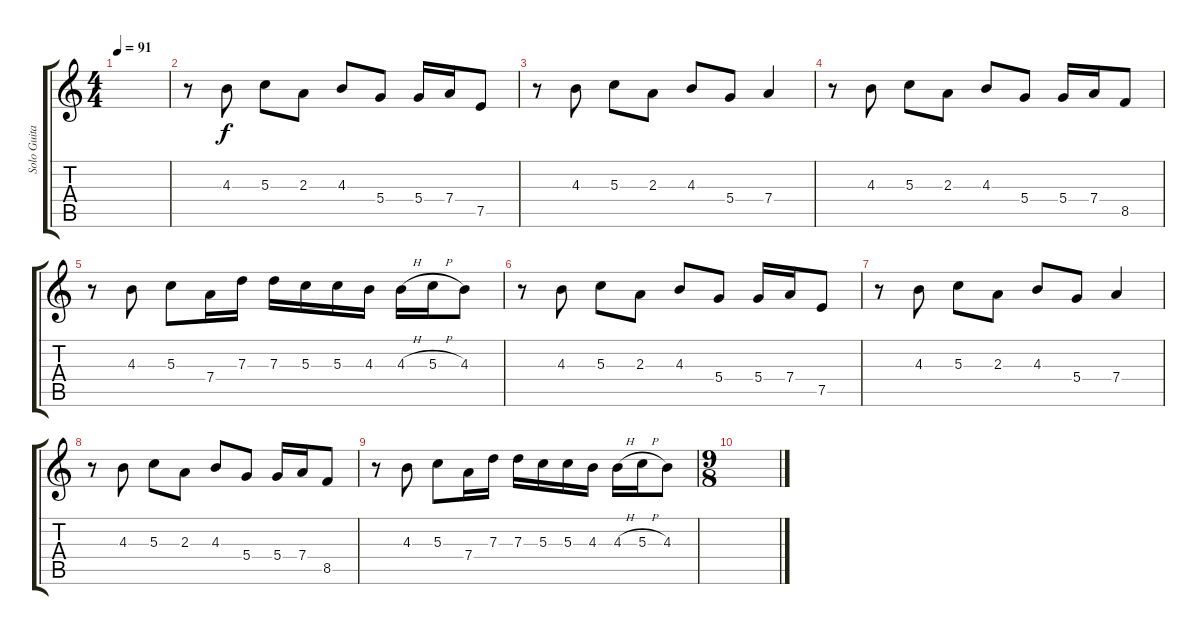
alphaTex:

\track ("Solo Guitar 1" "Solo Guita") {instrument overdrivenguitar}
\staff {score tabs}
\tuning (E4 B3 G3 D3 A2 E2) {hide}
\ts (4 4)
\tempo 91
\clef g2
\ks c
|
r.8 4.3.8 5.3.8 2.3.8 4.3.8 5.4.8 5.4.16 7.4.16 7.5.8 |
r.8 4.3.8 5.3.8 2.3.8 4.3.8 5.4.8 7.4.4 |
r.8 4.3.8 5.3.8 2.3.8 4.3.8 5.4.8 5.4.16 7.4.16 8.5.8 |
r.8 4.3.8 5.3.8 7.4.16 7.3.16 7.3.16 5.3.16 5.3.16 4.3.16 4.3{h}.16 5.3{h}.16 4.3.8 |
r.8 4.3.8 5.3.8 2.3.8 4.3.8 5.4.8 5.4.16 7.4.16 7.5.8 |
r.8 4.3.8 5.3.8 2.3.8 4.3.8 5.4.8 7.4.4 |
r.8 4.3.8 5.3.8 2.3.8 4.3.8 5.4.8 5.4.16 7.4.16 8.5.8 |
r.8 4.3.8 5.3.8 7.4.16 7.3.16 7.3.16 5.3.16 5.3.16 4.3.16 4.3{h}.16 5.3{h}.16 4.3.8 |
\ts (9 8)
